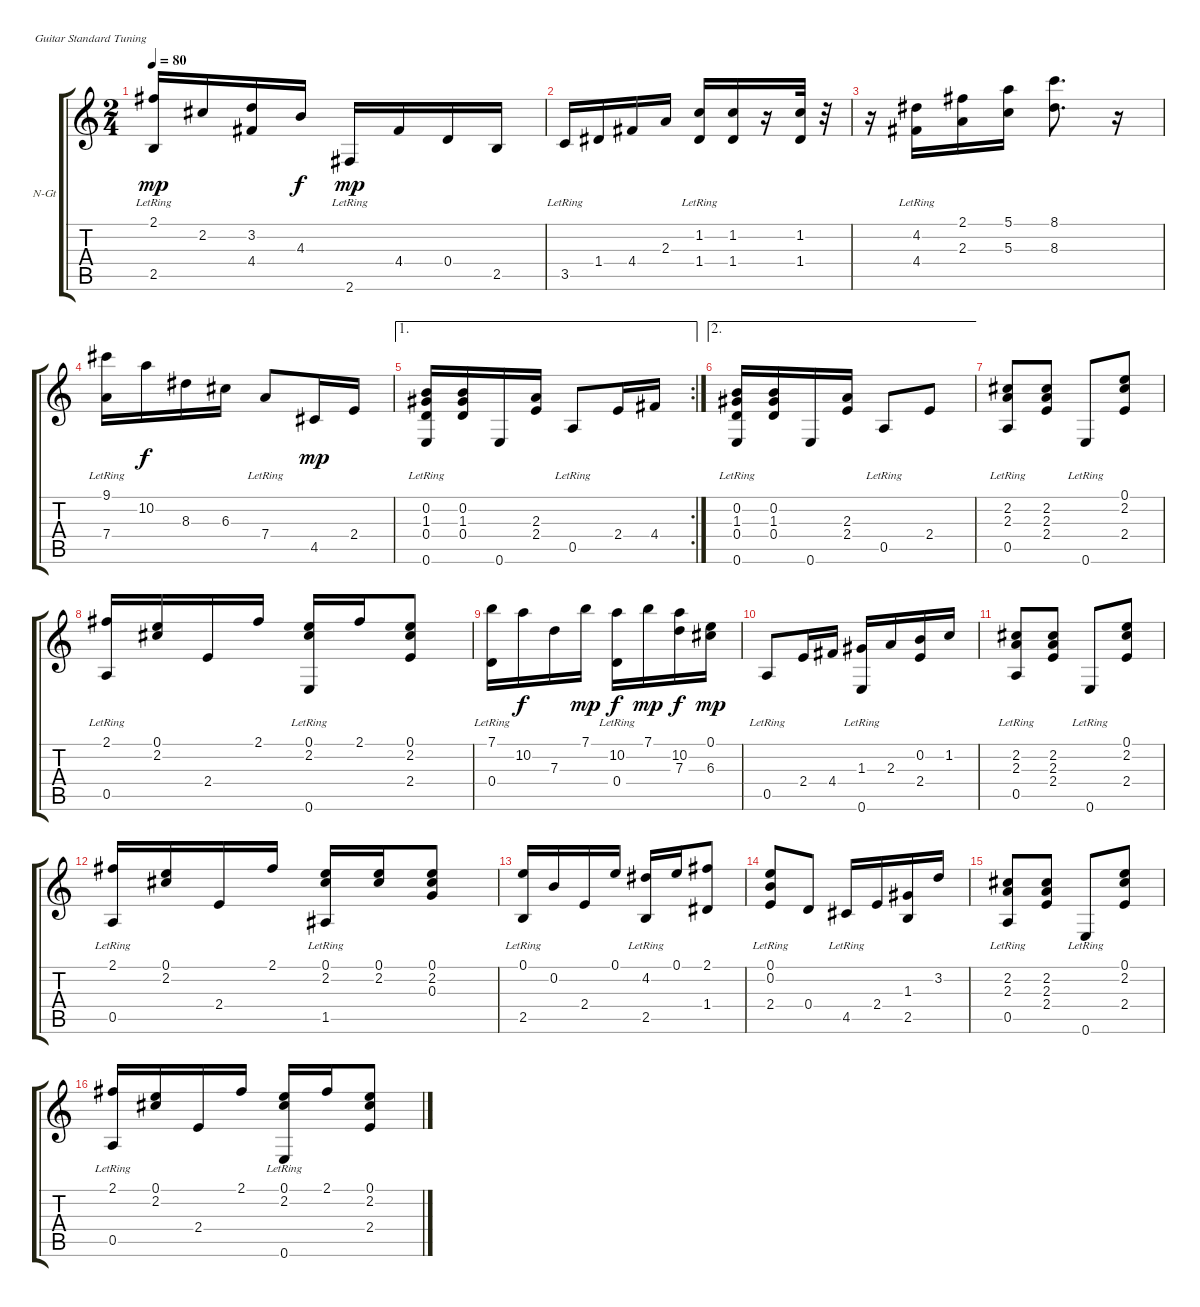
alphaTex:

\bracketExtendMode groupsimilarinstruments
\firstSystemTrackNameOrientation horizontal
\otherSystemsTrackNameOrientation horizontal
\track ("Spur 1" "N-Gt") {instrument acousticguitarnylon}
\staff {score tabs}
\tuning (E4 B3 G3 D3 A2 E2)
\ts (2 4)
\tempo 80
\clef g2
\ks c
(2.1 2.5{lr}).16{dy mp} 2.2.16 (3.2 4.4).16 4.3.16{dy f} 2.6{lr}.16{dy mp} 4.4.16 0.4.16 2.5.16 |
3.5{lr}.16 1.4.16 4.4.16 2.3.16 (1.2 1.4{lr}).16 (1.2 1.4).16 r.16 (1.2 1.4).32 r.32 |
r.16 (4.2 4.4{lr}).16 (2.1 2.3).16 (5.1 5.3).16 (8.1 8.3).8{d} r.16 |
(9.1 7.4{lr}).16 10.2.16{dy f} 8.3.16 6.3.16 7.4{lr}.8 4.5.16{dy mp} 2.4.16 |
\ae 1
\rc 2
(0.2 1.3 0.4 0.6{lr}).16 (0.2 1.3 0.4).16 0.6.16 (2.3 2.4).16 0.5{lr}.8 2.4.16 4.4.16 |
\ae 2
(0.2 1.3 0.4 0.6{lr}).16 (0.2 1.3 0.4).16 0.6.16 (2.3 2.4).16 0.5{lr}.8 2.4.8 |
(2.2 2.3 0.5{lr}).8 (2.2 2.3 2.4).8 0.6{lr}.8 (0.1 2.2 2.4).8 |
(2.1 0.5{lr}).16 (0.1 2.2).16 2.4.16 2.1.16 (0.1 2.2 0.6{lr}).16 2.1.16 (0.1 2.2 2.4).8 |
(7.1 0.4{lr}).16 10.2.16{dy f} 7.3.16 7.1.16{dy mp} (10.2 0.4{lr}).16{dy f} 7.1.16{dy mp} (10.2 7.3).16{dy f} (0.1 6.3).16{dy mp} |
0.5{lr}.8 2.4.16 4.4.16 (1.3 0.6{lr}).16 2.3.16 (0.2 2.4).16 1.2.16 |
(2.2 2.3 0.5{lr}).8 (2.2 2.3 2.4).8 0.6{lr}.8 (0.1 2.2 2.4).8 |
(2.1 0.5{lr}).16 (0.1 2.2).16 2.4.16 2.1.16 (0.1 2.2 1.5{lr}).16 (0.1 2.2).16 (0.1 2.2 0.3).8 |
(0.1 2.5{lr}).16 0.2.16 2.4.16 0.1.16 (4.2 2.5{lr}).16 0.1.16 (2.1 1.4).8 |
(0.1 0.2 2.4{lr}).8 0.4.8 4.5{lr}.16 2.4.16 (1.3 2.5).16 3.2.16 |
(2.2 2.3 0.5{lr}).8 (2.2 2.3 2.4).8 0.6{lr}.8 (0.1 2.2 2.4).8 |
(2.1 0.5{lr}).16 (0.1 2.2).16 2.4.16 2.1.16 (0.1 2.2 0.6{lr}).16 2.1.16 (0.1 2.2 2.4).8
